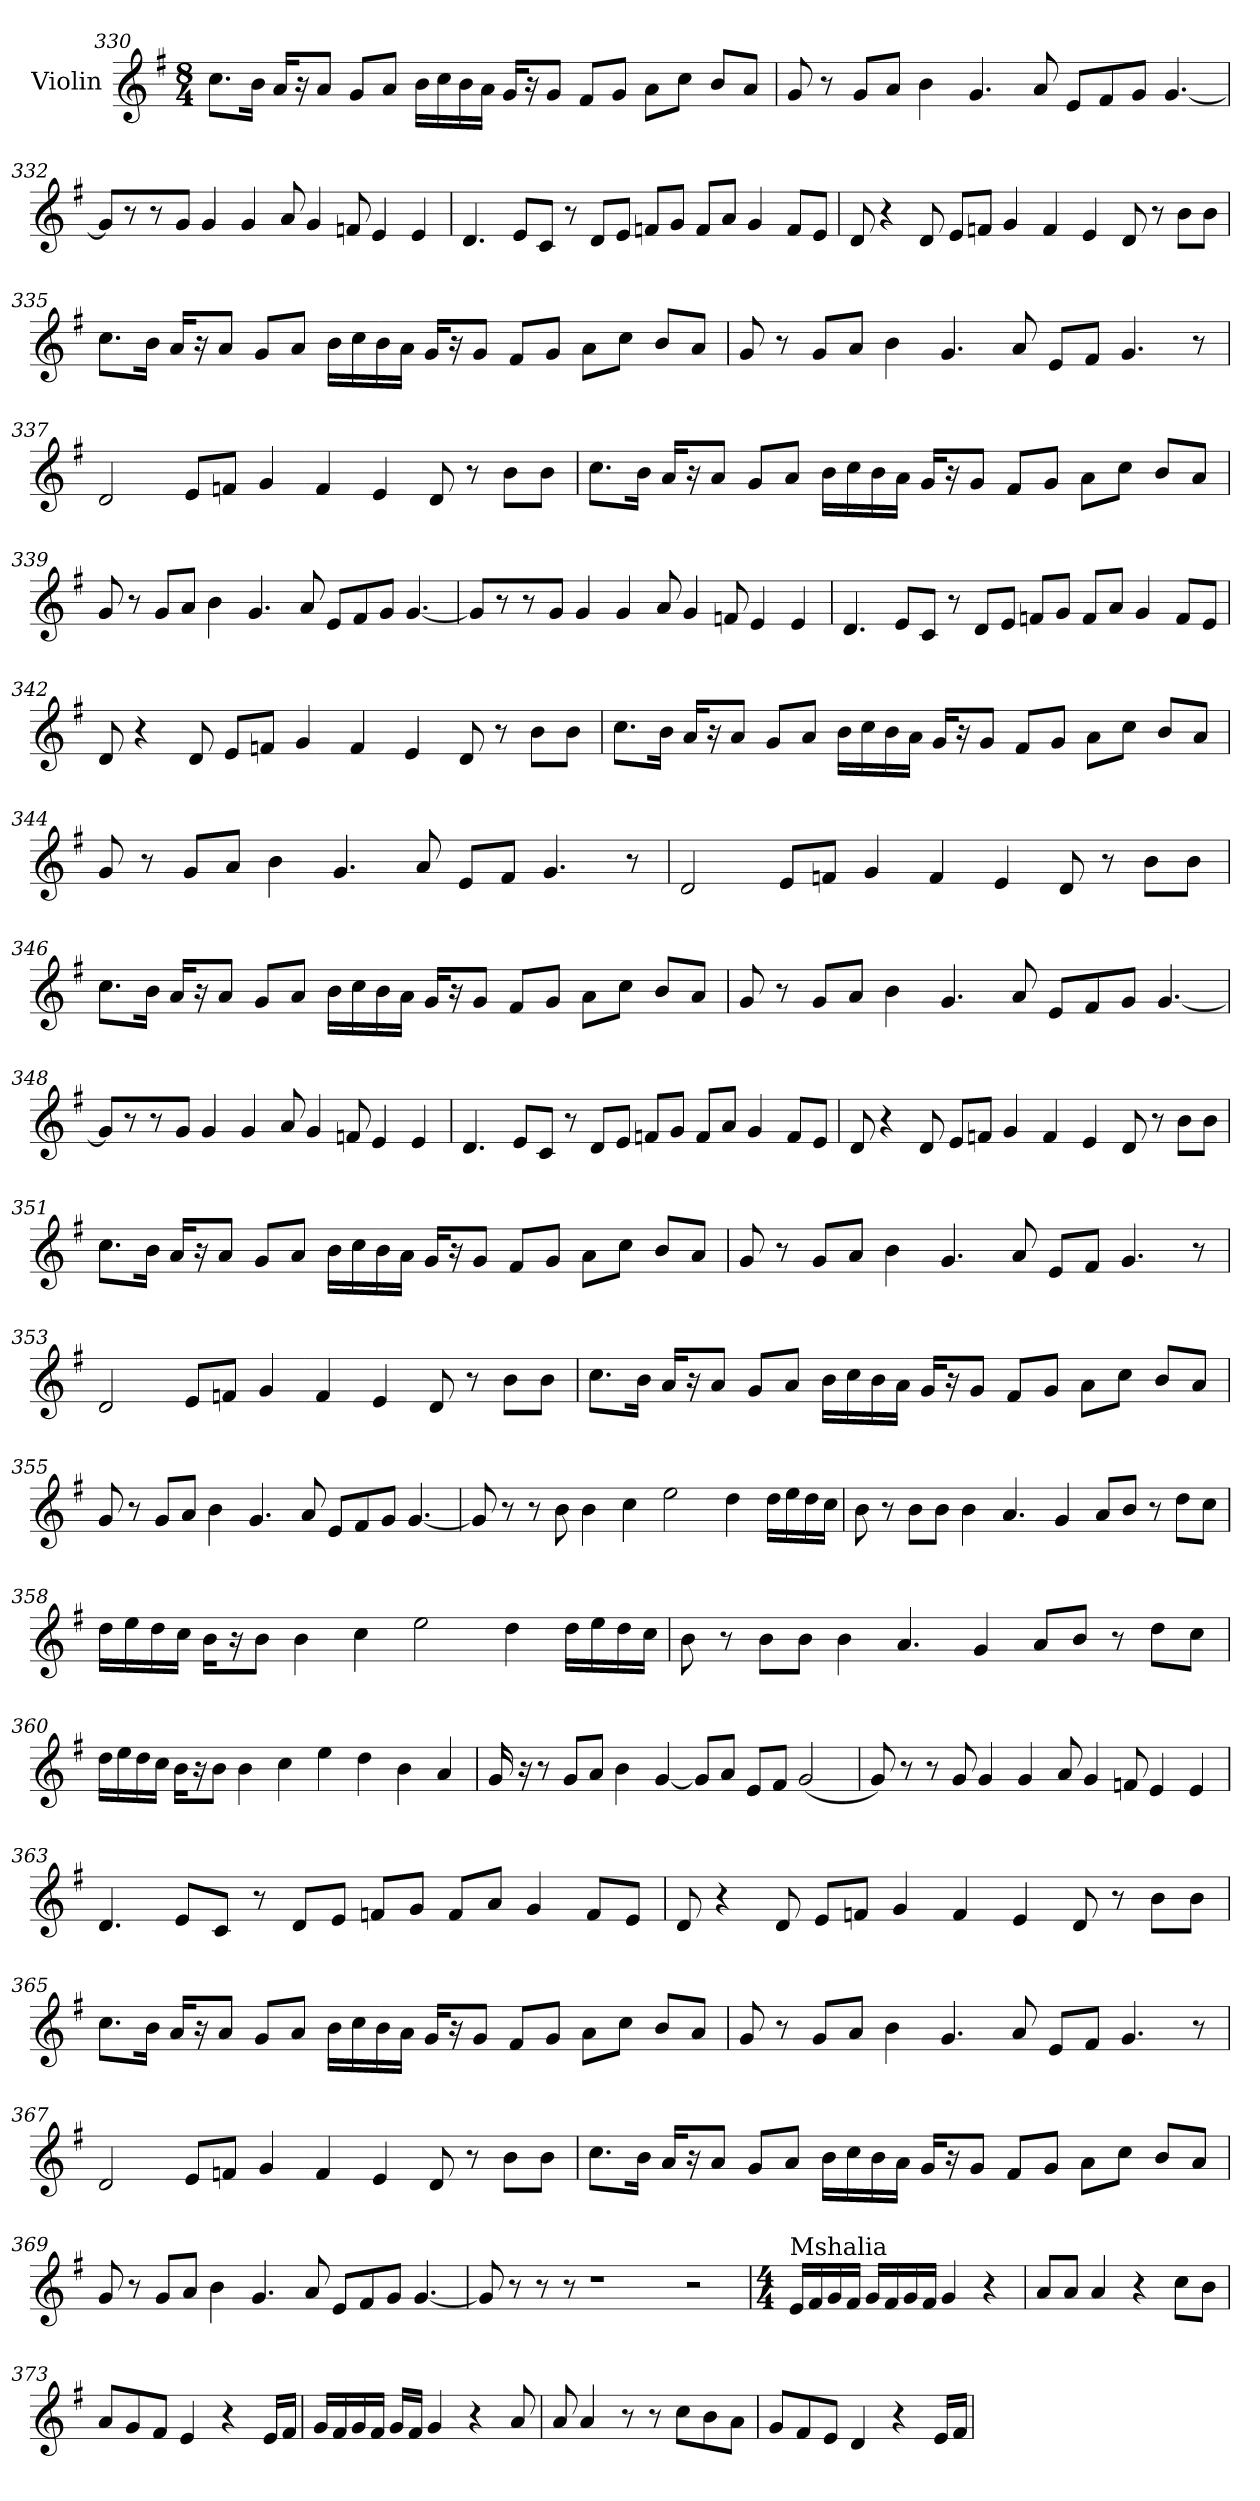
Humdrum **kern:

**kern
*part1
*staff1
*I"Violin
*clefG2
*k[f#]
*G:
*M8/4
=330
8.cc\L
16b\Jk
16a/KL
16r
8a/J
8g/L
8a/J
16b\LL
16cc\
16bi\
16ai\JJ
16gi/KL
16r
8g/J
8f#/L
8g/J
8a\L
8cc\J
8b/L
8a/J
!!LO:LB:g=z
=331
8g/
8r
8g/L
8a/J
4b\
4.g/
8a/
8ej/L
8f#j/
8gj/J
[4.g/
=332
8g/L]
8r
8r
8g/J
4g/
4g/
8a/
4g/
8fn/
4e/
4e/
!!LO:LB:g=z
=333
4.d/
8e/L
8c/J
8r
8d/L
8e/J
8fn/L
8g/J
8f/L
8a/J
4g/
8f/L
8e/J
=334
8d/
4r
8d/
8e/L
8fn/J
4g/
4fZ/
4eZ/
8dZ/
8r
8b\L
8b\J
!!LO:LB:g=z
=335
8.cc\L
16b\Jk
16a/KL
16r
8a/J
8g/L
8a/J
16b\LL
16cc\
16bi\
16ai\JJ
16gi/KL
16r
8g/J
8f#/L
8g/J
8a\L
8cc\J
8b/L
8a/J
=336
8g/
8r
8g/L
8a/J
4b\
4.g/
8a/
8ej/L
8f#j/J
4.gj/
8r
!!LO:LB:g=z
=337
2d/
8e/L
8fn/J
4g/
4fZ/
4eZ/
8dZ/
8r
8b\L
8b\J
=338
8.cc\L
16b\Jk
16a/KL
16r
8a/J
8g/L
8a/J
16b\LL
16cc\
16bi\
16ai\JJ
16gi/KL
16r
8g/J
8f#/L
8g/J
8a\L
8cc\J
8b/L
8a/J
!!LO:PB:g=z
=339
8g/
8r
8g/L
8a/J
4b\
4.g/
8a/
8ej/L
8f#j/
8gj/J
[4.g/
=340
8g/L]
8r
8r
8g/J
4g/
4g/
8a/
4g/
8fn/
4e/
4e/
!!LO:LB:g=z
=341
4.d/
8e/L
8c/J
8r
8d/L
8e/J
8fn/L
8g/J
8f/L
8a/J
4g/
8f/L
8e/J
=342
8d/
4r
8d/
8e/L
8fn/J
4g/
4fZ/
4eZ/
8dZ/
8r
8b\L
8b\J
!!LO:LB:g=z
=343
8.cc\L
16b\Jk
16a/KL
16r
8a/J
8g/L
8a/J
16b\LL
16cc\
16bi\
16ai\JJ
16gi/KL
16r
8g/J
8f#/L
8g/J
8a\L
8cc\J
8b/L
8a/J
=344
8g/
8r
8g/L
8a/J
4b\
4.g/
8a/
8ej/L
8f#j/J
4.gj/
8r
!!LO:LB:g=z
=345
2d/
8e/L
8fn/J
4g/
4fZ/
4eZ/
8dZ/
8r
8b\L
8b\J
=346
8.cc\L
16b\Jk
16a/KL
16r
8a/J
8g/L
8a/J
16b\LL
16cc\
16bi\
16ai\JJ
16gi/KL
16r
8g/J
8f#/L
8g/J
8a\L
8cc\J
8b/L
8a/J
!!LO:LB:g=z
=347
8g/
8r
8g/L
8a/J
4b\
4.g/
8a/
8ej/L
8f#j/
8gj/J
[4.g/
=348
8g/L]
8r
8r
8g/J
4g/
4g/
8a/
4g/
8fn/
4e/
4e/
!!LO:LB:g=z
=349
4.d/
8e/L
8c/J
8r
8d/L
8e/J
8fn/L
8g/J
8f/L
8a/J
4g/
8f/L
8e/J
=350
8d/
4r
8d/
8e/L
8fn/J
4g/
4fZ/
4eZ/
8dZ/
8r
8b\L
8b\J
!!LO:LB:g=z
=351
8.cc\L
16b\Jk
16a/KL
16r
8a/J
8g/L
8a/J
16b\LL
16cc\
16bi\
16ai\JJ
16gi/KL
16r
8g/J
8f#/L
8g/J
8a\L
8cc\J
8b/L
8a/J
=352
8g/
8r
8g/L
8a/J
4b\
4.g/
8a/
8ej/L
8f#j/J
4.gj/
8r
!!LO:LB:g=z
=353
2d/
8e/L
8fn/J
4g/
4fZ/
4eZ/
8dZ/
8r
8b\L
8b\J
=354
8.cc\L
16b\Jk
16a/KL
16r
8a/J
8g/L
8a/J
16b\LL
16cc\
16bi\
16ai\JJ
16gi/KL
16r
8g/J
8f#/L
8g/J
8a\L
8cc\J
8b/L
8a/J
!!LO:PB:g=z
=355
8g/
8r
8g/L
8a/J
4b\
4.g/
8a/
8ej/L
8f#j/
8gj/J
[4.g/
=356
8g/]
8r
8r
8b\
4b\
4cc\
2ee\
4dd\
16dd\LL
16eeV\
16ddV\
16ccV\JJ
!!LO:LB:g=z
=357
8b\
8r
8b\L
8b\J
4bi\
4.ai/
4gi/
8a/L
8b/J
8r
8dd\L
8cc\J
=358
16dd\LL
16eeV\
16ddV\
16ccV\JJ
16b\KL
16r
8b\J
4b\
4cc\
2ee\
4dd\
16dd\LL
16eeV\
16ddV\
16ccV\JJ
!!LO:LB:g=z
=359
8b\
8r
8b\L
8b\J
4bi\
4.ai/
4gi/
8a/L
8b/J
8r
8dd\L
8cc\J
=360
16dd\LL
16eeV\
16ddV\
16ccV\JJ
16b\KL
16r
8b\J
4b\
4cc\
4ee\
4dd\
4b\
4a/
!!LO:LB:g=z
=361
16g/
16r
8r
8g/L
8a/J
4b\
[4g/
8g/L]
8a/J
8ej/L
8f#j/J
(<2gj/
=362
8g/)
8r
8r
8g/
4g/
4g/
8a/
4g/
8fn/
4e/
4e/
!!LO:LB:g=z
=363
4.d/
8e/L
8c/J
8r
8d/L
8e/J
8fn/L
8g/J
8f/L
8a/J
4g/
8f/L
8e/J
=364
8d/
4r
8d/
8e/L
8fn/J
4g/
4fZ/
4eZ/
8dZ/
8r
8b\L
8b\J
!!LO:LB:g=z
=365
8.cc\L
16b\Jk
16a/KL
16r
8a/J
8g/L
8a/J
16b\LL
16cc\
16bi\
16ai\JJ
16gi/KL
16r
8g/J
8f#/L
8g/J
8a\L
8cc\J
8b/L
8a/J
=366
8g/
8r
8g/L
8a/J
4b\
4.g/
8a/
8ej/L
8f#j/J
4.gj/
8r
!!LO:LB:g=z
=367
2d/
8e/L
8fn/J
4g/
4fZ/
4eZ/
8dZ/
8r
8b\L
8b\J
=368
8.cc\L
16b\Jk
16a/KL
16r
8a/J
8g/L
8a/J
16b\LL
16cc\
16bi\
16ai\JJ
16gi/KL
16r
8g/J
8f#/L
8g/J
8a\L
8cc\J
8b/L
8a/J
!!LO:LB:g=z
=369
8g/
8r
8g/L
8a/J
4b\
4.g/
8a/
8ej/L
8f#j/
8gj/J
[4.g/
=370
8g/]
8r
8r
8r
1r
2r
=371
*M4/4
*MM90
!LO:TX:a:t=Mshalia
16ej/LL
16f#j/
16gj/
16f#/JJ
16g/LL
16f#/
16g/
16f#/JJ
4g/
4r
!!LO:PB:g=z
=372
8a/L
8a/J
4a/
4r
8cc\L
8b\J
=373
8a/L
8g/
8f#/J
4e/
4r
16e/LL
16f#/JJ
=374
16g/LL
16f#/
16g/
16f#/JJ
16g/LL
16f#/JJ
4g/
4r
8a/
=375
8a/
4a/
8r
8r
8cc\L
8b\
8a\J
!!LO:LB:g=z
=376
8gN/L
8f#N/
8eN/J
4dN/
4r
16e/LL
16f#/JJ
=
*-
